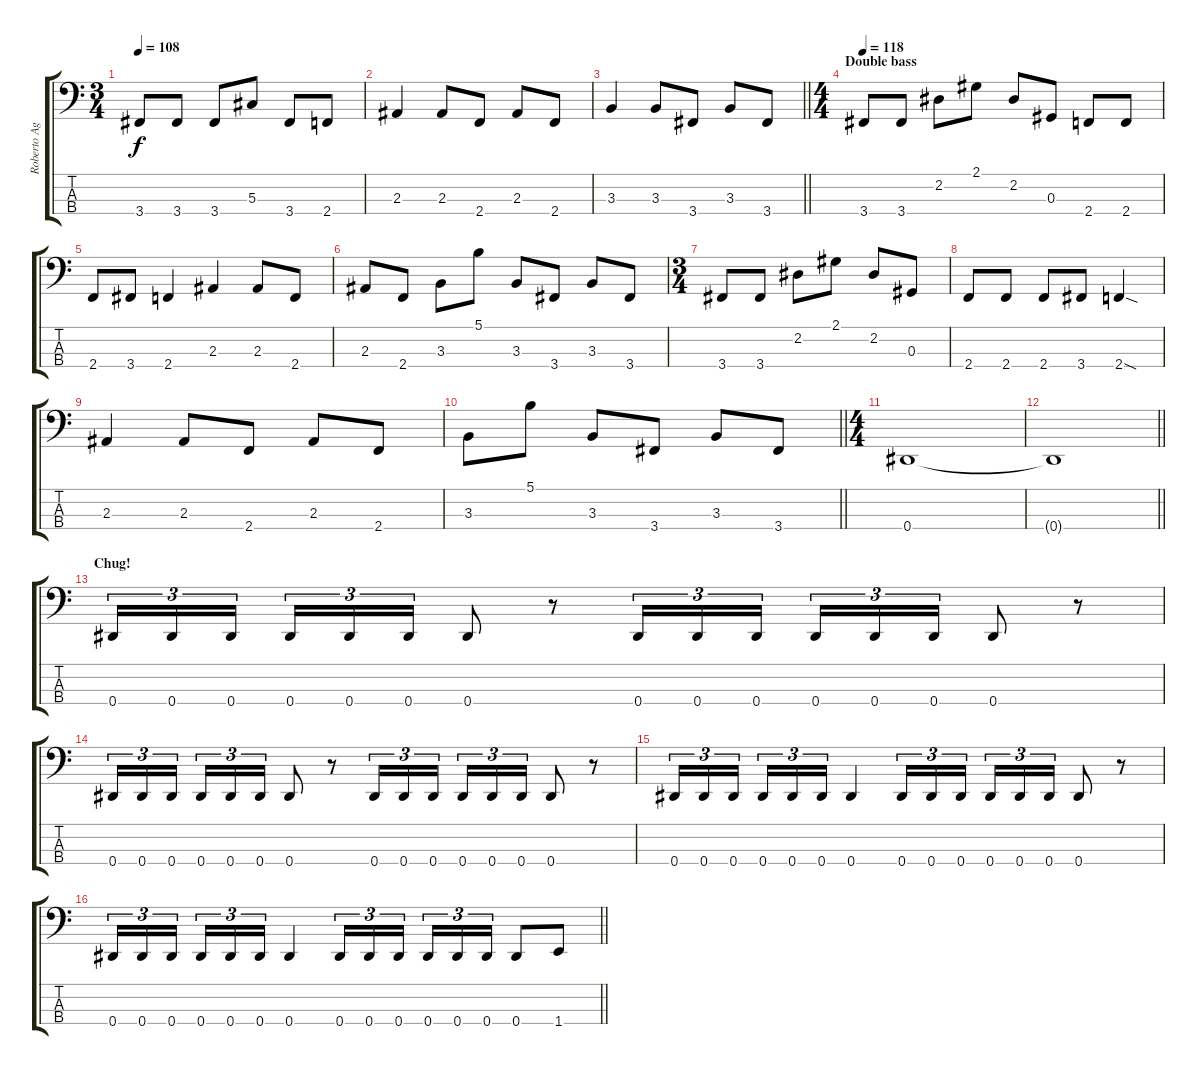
\track ("Roberto Agustin Miguel Santiago Samuel T" "Roberto Ag") {instrument electricbassfinger}
\staff {score tabs}
\tuning (Gb2 Db2 Ab1 Eb1) {hide}
\ts (3 4)
\tempo 108
\clef f4
\ks c
3.4.8{dy f} 3.4.8 3.4.8 5.3.8 3.4.8 2.4.8 |
2.3.4 2.3.8 2.4.8 2.3.8 2.4.8 |
\barLineRight lightlight
3.3.4 3.3.8 3.4.8 3.3.8 3.4.8 |
\ts (4 4)
\section ("" "Double bass")
\tempo 118
3.4.8 3.4.8 2.2.8 2.1.8 2.2.8 0.3.8 2.4.8 2.4.8 |
2.4.8 3.4.8 2.4.4 2.3.4 2.3.8 2.4.8 |
2.3.8 2.4.8 3.3.8 5.1.8 3.3.8 3.4.8 3.3.8 3.4.8 |
\ts (3 4)
3.4.8 3.4.8 2.2.8 2.1.8 2.2.8 0.3.8 |
2.4.8 2.4.8 2.4.8 3.4.8 2.4{sod}.4 |
2.3.4 2.3.8 2.4.8 2.3.8 2.4.8 |
\barLineRight lightlight
3.3.8 5.1.8 3.3.8 3.4.8 3.3.8 3.4.8 |
\ts (4 4)
0.4.1 |
\barLineRight lightlight
0.4{t}.1 |
\section ("" "Chug!")
0.4.16{tu (3 2)} 0.4.16{tu (3 2)} 0.4.16{tu (3 2) beam splitsecondary} 0.4.16{tu (3 2)} 0.4.16{tu (3 2)} 0.4.16{tu (3 2)} 0.4.8 r.8 0.4.16{tu (3 2)} 0.4.16{tu (3 2)} 0.4.16{tu (3 2) beam splitsecondary} 0.4.16{tu (3 2)} 0.4.16{tu (3 2)} 0.4.16{tu (3 2)} 0.4.8 r.8 |
0.4.16{tu (3 2)} 0.4.16{tu (3 2)} 0.4.16{tu (3 2) beam splitsecondary} 0.4.16{tu (3 2)} 0.4.16{tu (3 2)} 0.4.16{tu (3 2)} 0.4.8 r.8 0.4.16{tu (3 2)} 0.4.16{tu (3 2)} 0.4.16{tu (3 2) beam splitsecondary} 0.4.16{tu (3 2)} 0.4.16{tu (3 2)} 0.4.16{tu (3 2)} 0.4.8 r.8 |
0.4.16{tu (3 2)} 0.4.16{tu (3 2)} 0.4.16{tu (3 2) beam splitsecondary} 0.4.16{tu (3 2)} 0.4.16{tu (3 2)} 0.4.16{tu (3 2)} 0.4.4 0.4.16{tu (3 2)} 0.4.16{tu (3 2)} 0.4.16{tu (3 2) beam splitsecondary} 0.4.16{tu (3 2)} 0.4.16{tu (3 2)} 0.4.16{tu (3 2)} 0.4.8 r.8 |
\barLineRight lightlight
0.4.16{tu (3 2)} 0.4.16{tu (3 2)} 0.4.16{tu (3 2) beam splitsecondary} 0.4.16{tu (3 2)} 0.4.16{tu (3 2)} 0.4.16{tu (3 2)} 0.4.4 0.4.16{tu (3 2)} 0.4.16{tu (3 2)} 0.4.16{tu (3 2) beam splitsecondary} 0.4.16{tu (3 2)} 0.4.16{tu (3 2)} 0.4.16{tu (3 2)} 0.4.8 1.4.8
